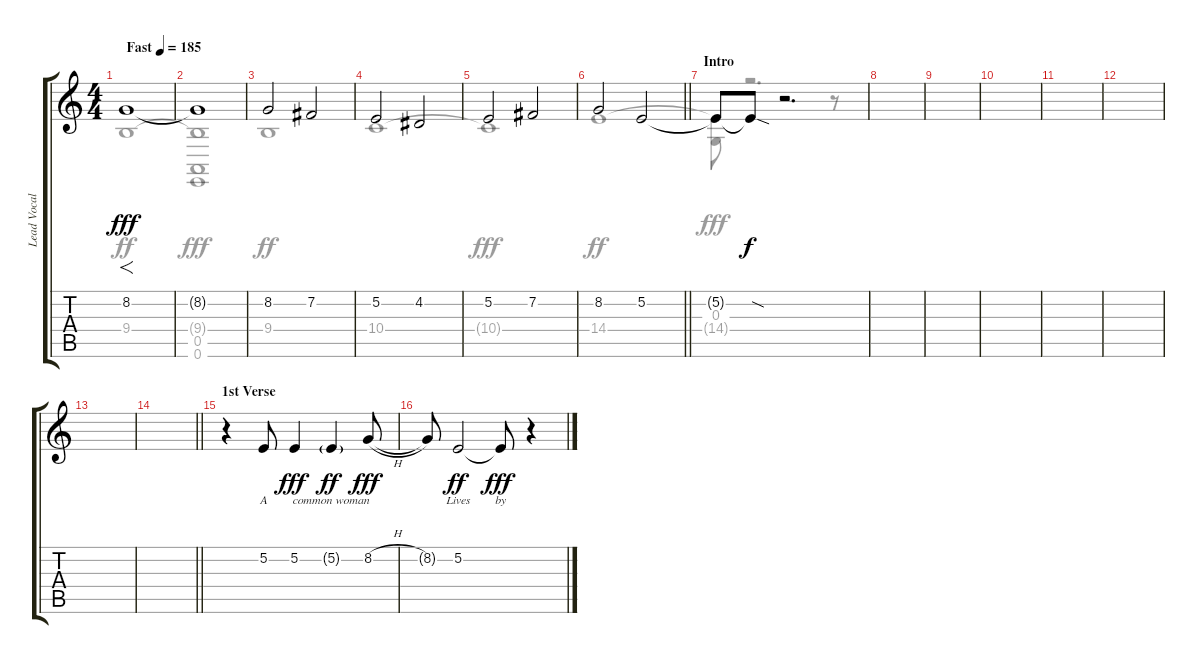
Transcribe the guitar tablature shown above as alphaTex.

\track ("Lead Vocals - Matt Heafy" "Lead Vocal") {instrument synthvoice}
\staff {score tabs}
\tuning (E4 B3 G3 D3 A2 E2) {hide}
\voice
\ts (4 4)
\tempo (185 "Fast")
\clef g2
\ks c
8.2.1{f dy fff instrument synthvoice} |
8.2{t}.1 |
8.2.2 7.2.2 |
5.2.2 4.2.2 |
5.2.2 7.2.2 |
\barLineRight lightlight
8.2.2 5.2.2 |
\section ("" "Intro")
5.2{t}.8 5.2{sod t}.8{dy f} r.2{d} |
|
|
|
|
|
|
\barLineRight lightlight
|
\section ("" "1st Verse")
r.4 5.2.8{lyrics (0 "A") lyrics (1 "") lyrics (2 "") lyrics (3 "") lyrics (4 "")} 5.2.4{lyrics (0 "") lyrics (1 "") lyrics (2 "") lyrics (3 "") lyrics (4 "") dy fff} 5.2{g}.4{lyrics (0 "common woman") lyrics (1 "") lyrics (2 "") lyrics (3 "") lyrics (4 "") dy ff} 8.2{h}.8{lyrics (0 "") lyrics (1 "") lyrics (2 "") lyrics (3 "") lyrics (4 "") dy fff} |
8.2{t}.8{lyrics (0 "") lyrics (1 "") lyrics (2 "") lyrics (3 "") lyrics (4 "")} 5.2.2{lyrics (0 "Lives") lyrics (1 "") lyrics (2 "") lyrics (3 "") lyrics (4 "") dy ff} 5.2{t}.8{lyrics (0 "by") lyrics (1 "") lyrics (2 "") lyrics (3 "") lyrics (4 "") dy fff} r.4
\voice
\clef g2
\ottava regular
\simile none
\ks c
9.4.1{dy ff} |
(9.4{t} 0.5 0.6).1{dy fff} |
9.4.1{dy ff} |
10.4.1 |
10.4{t}.1{dy fff} |
\barLineRight lightlight
14.4.1{dy ff} |
(0.3 14.4{t}).8{dy fff} r.2{d} r.8 |
|
|
|
|
|
|
\barLineRight lightlight
|
|
